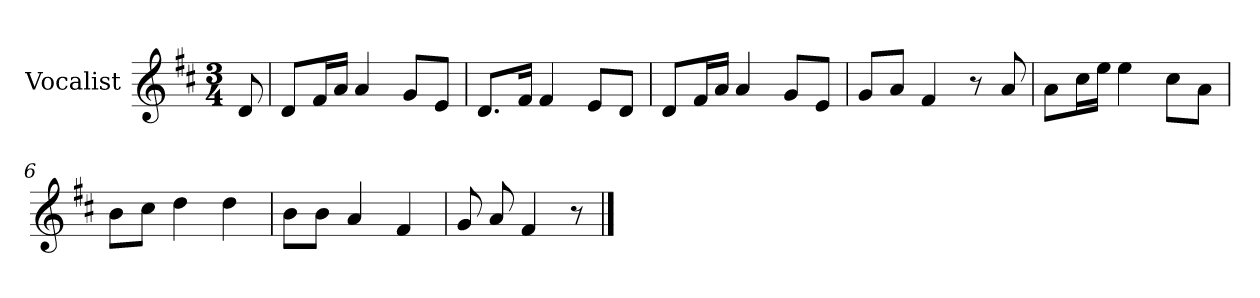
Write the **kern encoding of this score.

**kern
*part1
*staff1
*I"Vocalist
*k[f#c#]
*D:
*M3/4
=
8d
=1
8dL
16f#L
16aJJ
4a
8gL
8eJ
=2
8.dL
16f#Jk
4f#
8eL
8dJ
=3
8dL
16f#L
16aJJ
4a
8gL
8eJ
=4
8gL
8aJ
4f#
8r
8a
=5
8aL
16cc#L
16eeJJ
4ee
8cc#L
8aJ
=6
8bL
8cc#J
4dd
4dd
=7
8bL
8bJ
4a
4f#
=8
8g
8a
4f#
8r
==
*-
